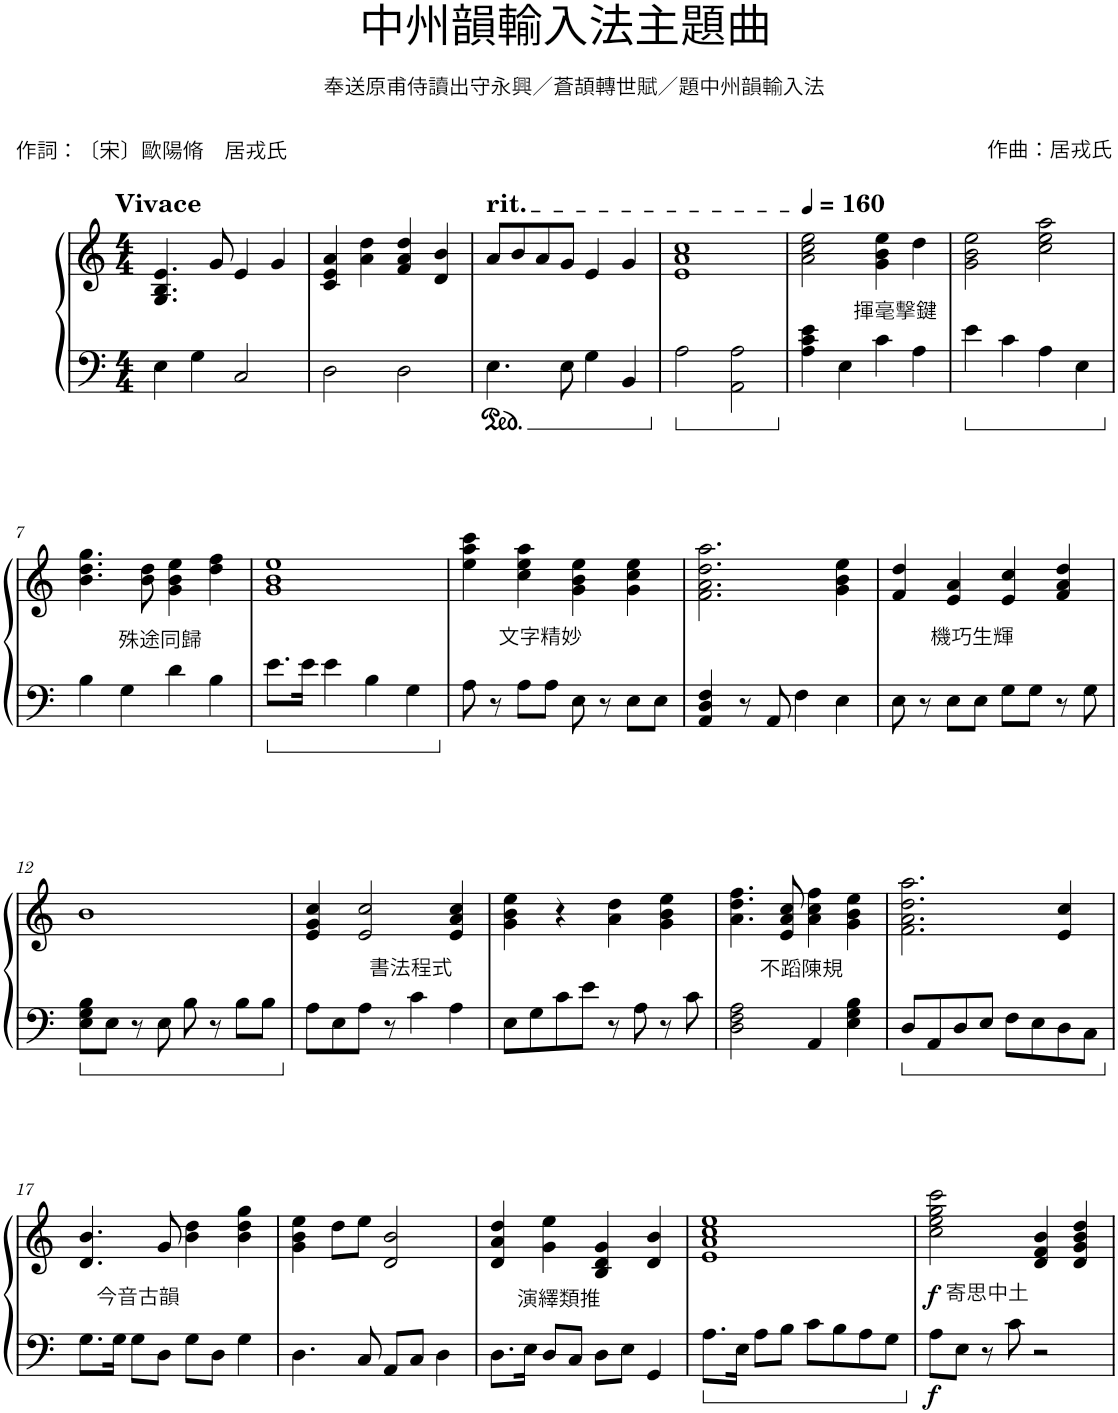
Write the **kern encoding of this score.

**kern	**kern	**text	**dynam
*part1	*part1	*part1	*part1
*staff2	*staff1	*staff1	*staff1/2
*I"Piano	*	*	*
*I'Pno.	*	*	*
*clefF4	*clefG2	*	*
*k[]	*k[]	*	*
*M4/4	*M4/4	*	*
=1	=1	=1	=1
!	!LO:TX:a:B:t=Vivace	!	!
4E\	4.G/ 4.B/ 4.e/	.	.
4G\	.	.	.
.	8g/	.	.
2C/	4e/	.	.
.	4g/	.	.
=2	=2	=2	=2
2D\	4c/ 4e/ 4a/	.	.
.	4a\ 4dd\	.	.
2D\	4f/ 4a/ 4dd/	.	.
.	4d/ 4b/	.	.
=3	=3	=3	=3
!	!LO:TX:a:t=rit.	!	!
4.E\	8a/L	.	.
.	8b/	.	.
.	8a/	.	.
8E\	8g/J	.	.
4G\	4e/	.	.
4BB/	4g/	.	.
=4	=4	=4	=4
2A\	1e 1a 1cc	.	.
2AA\ 2A\	.	.	.
=5	=5	=5	=5
*	*MM160	*	*
!	!	!LO:LY:b	!
4A\ 4c\ 4e\	2a\ 2cc\ 2ee\	揮毫擊鍵	.
4E\	.	.	.
4c\	4g\ 4b\ 4ee\	.	.
4A\	4dd\	.	.
=6	=6	=6	=6
4e\	2g\ 2b\ 2ee\	.	.
4c\	.	.	.
4A\	2cc\ 2ee\ 2aa\	.	.
4E\	.	.	.
!!LO:LB:g=z
=7	=7	=7	=7
!	!	!LO:LY:b	!
4B\	4.b\ 4.dd\ 4.gg\	殊途同歸	.
4G\	.	.	.
.	8b\ 8dd\	.	.
4d\	4g\ 4b\ 4ee\	.	.
4B\	4dd\ 4ff\	.	.
=8	=8	=8	=8
8.e\L	1g 1b 1ee	.	.
16e\Jk	.	.	.
4e\	.	.	.
4B\	.	.	.
4G\	.	.	.
=9	=9	=9	=9
!	!	!LO:LY:b	!
8A\	4ee\ 4aa\ 4ccc\	文字精妙	.
8r	.	.	.
8A\L	4cc\ 4ee\ 4aa\	.	.
8A\J	.	.	.
8E\	4g\ 4b\ 4ee\	.	.
8r	.	.	.
8E\L	4g\ 4cc\ 4ee\	.	.
8E\J	.	.	.
=10	=10	=10	=10
4AA/ 4D/ 4F/	2.f\ 2.a\ 2.dd\ 2.aa\	.	.
8r	.	.	.
8AA/	.	.	.
4F\	.	.	.
4E\	4g\ 4b\ 4ee\	.	.
=11	=11	=11	=11
!	!	!LO:LY:b	!
8E\	4f/ 4dd/	機巧生輝	.
8r	.	.	.
8E\L	4e/ 4a/	.	.
8E\J	.	.	.
8G\L	4e/ 4cc/	.	.
8G\J	.	.	.
8r	4f/ 4a/ 4dd/	.	.
8G\	.	.	.
!!LO:LB:g=z
=12	=12	=12	=12
8E\ 8G\ 8B\L	1b	.	.
8E\J	.	.	.
8r	.	.	.
8E\	.	.	.
8B\	.	.	.
8r	.	.	.
8B\L	.	.	.
8B\J	.	.	.
=13	=13	=13	=13
!	!	!LO:LY:b	!
8A\L	4e/ 4g/ 4cc/	書法程式	.
8E\	.	.	.
8A\J	2e/ 2cc/	.	.
8r	.	.	.
4c\	.	.	.
4A\	4e/ 4a/ 4cc/	.	.
=14	=14	=14	=14
8E\L	4g\ 4b\ 4ee\	.	.
8G\	.	.	.
8c\	4r	.	.
8e\J	.	.	.
8r	4a\ 4dd\	.	.
8A\	.	.	.
8r	4g\ 4b\ 4ee\	.	.
8c\	.	.	.
=15	=15	=15	=15
!	!	!LO:LY:b	!
2D\ 2F\ 2A\	4.a\ 4.dd\ 4.ff\	不蹈陳規	.
.	8e/ 8a/ 8cc/	.	.
4AA/	4a\ 4cc\ 4ff\	.	.
4E\ 4G\ 4B\	4g\ 4b\ 4ee\	.	.
=16	=16	=16	=16
8D/L	2.f\ 2.a\ 2.dd\ 2.aa\	.	.
8AA/	.	.	.
8D/	.	.	.
8E/J	.	.	.
8F\L	.	.	.
8E\	.	.	.
8D\	4e/ 4cc/	.	.
8C\J	.	.	.
!!LO:LB:g=z
=17	=17	=17	=17
!	!	!LO:LY:b	!
8.G\L	4.d/ 4.b/	今音古韻	.
16G\Jk	.	.	.
8G\L	.	.	.
8D\J	8g/	.	.
8G\L	4b\ 4dd\	.	.
8D\J	.	.	.
4G\	4b\ 4dd\ 4gg\	.	.
=18	=18	=18	=18
4.D\	4g\ 4b\ 4ee\	.	.
.	8dd\L	.	.
8C/	8ee\J	.	.
8AA/L	2d/ 2b/	.	.
8C/J	.	.	.
4D\	.	.	.
=19	=19	=19	=19
!	!	!LO:LY:b	!
8.D\L	4d/ 4a/ 4dd/	演繹類推	.
16E\Jk	.	.	.
8D/L	4g\ 4ee\	.	.
8C/J	.	.	.
8D\L	4B/ 4d/ 4g/	.	.
8E\J	.	.	.
4GG/	4d/ 4b/	.	.
=20	=20	=20	=20
8.A\L	1e 1a 1cc 1ee	.	.
16E\Jk	.	.	.
8A\L	.	.	.
8B\J	.	.	.
8c\L	.	.	.
8B\	.	.	.
8A\	.	.	.
8G\J	.	.	.
=21	=21	=21	=21
!	!	!LO:LY:b	!LO:DY:b=2
!	!	!	!LO:DY:n=1:b
8A\L	2cc\ 2ee\ 2gg\ 2ccc\	寄思中土	f f
8E\J	.	.	.
8r	.	.	.
8c\	.	.	.
2r	4d/ 4f/ 4b/	.	.
.	4d/ 4g/ 4b/ 4dd/	.	.
=	=	=	=
*-	*-	*-	*-
